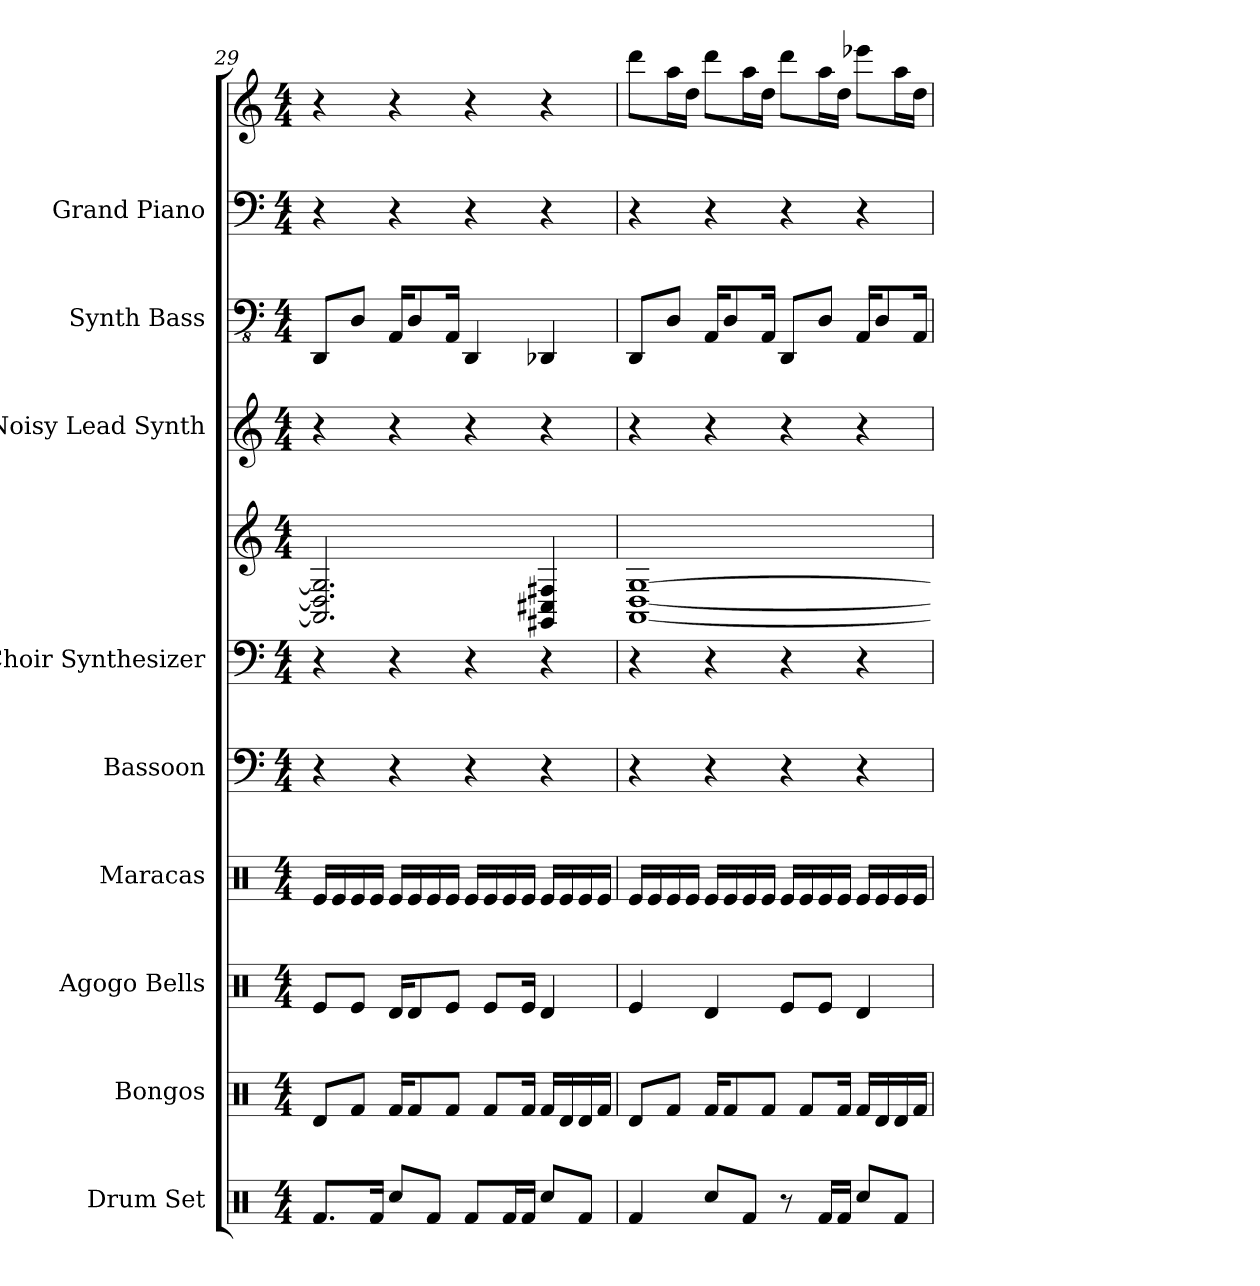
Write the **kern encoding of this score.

**kern	**kern	**kern	**kern	**kern	**kern	**kern	**kern	**kern	**kern	**kern
*part9	*part8	*part7	*part6	*part5	*part4	*part4	*part3	*part2	*part1	*part1
*staff11	*staff10	*staff9	*staff8	*staff7	*staff6	*staff5	*staff4	*staff3	*staff2	*staff1
*I"Drum Set	*I"Bongos	*I"Agogo Bells	*I"Maracas	*I"Bassoon	*I"Choir Synthesizer	*	*I"Noisy Lead Synth	*I"Synth Bass	*I"Grand Piano	*
*I'Drums	*I'Bongo	*I'Ago.	*I'Mrcs	*I'Bsn.	*I'Synth.	*	*I'Nsy. LS	*	*I'Pno.	*
*clefX	*clefX	*clefX	*clefX	*clefF4	*clefF4	*clefG2	*clefG2	*clefFv4	*clefF4	*clefG2
*k[]	*k[]	*k[]	*k[]	*k[]	*k[]	*k[]	*k[]	*k[]	*k[]	*k[]
*M4/4	*M4/4	*M4/4	*M4/4	*M4/4	*M4/4	*M4/4	*M4/4	*M4/4	*M4/4	*M4/4
=29	=29	=29	=29	=29	=29	=29	=29	=29	=29	=29
8.RfL	8RdL	8ReL	16ReLL	4r	4r	2.D] 2.AA] 2.G]	4r	8DDDL	4r	4r
.	.	.	16Re	.	.	.	.	.	.	.
.	8RfJ	8ReJ	16Re	.	.	.	.	8DDJ	.	.
16RfJk	.	.	16ReJJ	.	.	.	.	.	.	.
8RccL	16RfKL	16RdKL	16ReLL	4r	4r	.	4r	16AAAKL	4r	4r
.	8Rf	8Rd	16Re	.	.	.	.	8DD	.	.
8RfJ	.	.	16Re	.	.	.	.	.	.	.
.	8RfJ	8ReJ	16ReJJ	.	.	.	.	16AAAJk	.	.
8RfL	.	.	16ReLL	4r	4r	.	4r	4DDD	4r	4r
.	8RfL	8ReL	16Re	.	.	.	.	.	.	.
16RfL	.	.	16Re	.	.	.	.	.	.	.
16RfJJ	16RfJk	16ReJk	16ReJJ	.	.	.	.	.	.	.
8RccL	16RfLL	4Rd	16ReLL	4r	4r	4GG#X 4C#X 4F#X	4r	4DDD-X	4r	4r
.	16Rd	.	16Re	.	.	.	.	.	.	.
8RfJ	16Rd	.	16Re	.	.	.	.	.	.	.
.	16RfJJ	.	16ReJJ	.	.	.	.	.	.	.
=30	=30	=30	=30	=30	=30	=30	=30	=30	=30	=30
4Rf	8RdL	4Re	16ReLL	4r	4r	[1D [1AA [1G	4r	8DDDL	4r	8dddL
.	.	.	16Re	.	.	.	.	.	.	.
.	8RfJ	.	16Re	.	.	.	.	8DDJ	.	16aaL
.	.	.	16ReJJ	.	.	.	.	.	.	16ddJJ
8RccL	16RfKL	4Rd	16ReLL	4r	4r	.	4r	16AAAKL	4r	8dddL
.	8Rf	.	16Re	.	.	.	.	8DD	.	.
8RfJ	.	.	16Re	.	.	.	.	.	.	16aaL
.	8RfJ	.	16ReJJ	.	.	.	.	16AAAJk	.	16ddJJ
8r	.	8ReL	16ReLL	4r	4r	.	4r	8DDDL	4r	8dddL
.	8RfL	.	16Re	.	.	.	.	.	.	.
16RfLL	.	8ReJ	16Re	.	.	.	.	8DDJ	.	16aaL
16RfJJ	16RfJk	.	16ReJJ	.	.	.	.	.	.	16ddJJ
8RccL	16RfLL	4Rd	16ReLL	4r	4r	.	4r	16AAAKL	4r	8eee-XL
.	16Rd	.	16Re	.	.	.	.	8DD	.	.
8RfJ	16Rd	.	16Re	.	.	.	.	.	.	16aaL
.	16RfJJ	.	16ReJJ	.	.	.	.	16AAAJk	.	16ddJJ
=	=	=	=	=	=	=	=	=	=	=
*-	*-	*-	*-	*-	*-	*-	*-	*-	*-	*-
